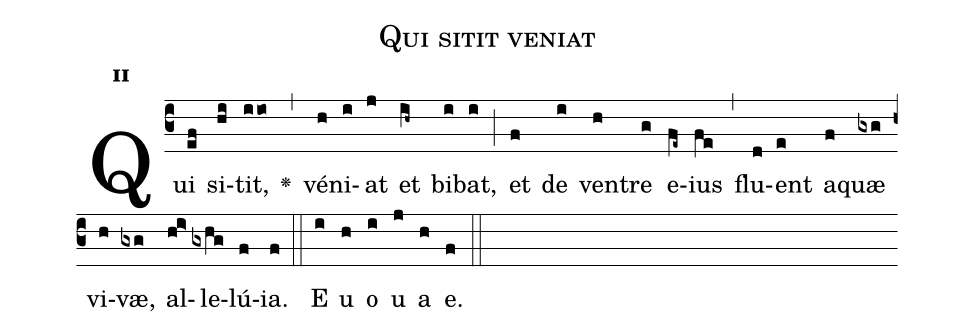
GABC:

name:Qui sitit veniat;
office-part:Antiphona;
mode:2;
%%
initial-style: 1;
name: Qui sitit veniat
book: Antiphonae & Responsoria/Tomus II, p. 206;
occasion: Hebdomada V Paschae Dominica;
office-part: Laudes Ant 1;
user-notes: ;
commentary: ;
annotation: 2*-4a;
centering-scheme: english;
fontsize: 12;
font: OFLSortsMillGoudy;
height: 11;
width: 4.5;
%%
(c3)Qui(ef) si(hi)tit,(iio) <v>\greheightstar</v>(,) vé(h)ni(i)at(j) et(ih~) bi(i)bat,(i) (;) et(f) de(i) ven(h)tre(g) e(fe~)ius(fe) (,) flu(d)ent(e) a(f)quæ(gxg) vi(h)væ,(gxg) al(hi>)le(gxhg)lú(f)ia.(f) (::)
E(i) u(h) o(i) u(j) a(h) e.(f) (::)
